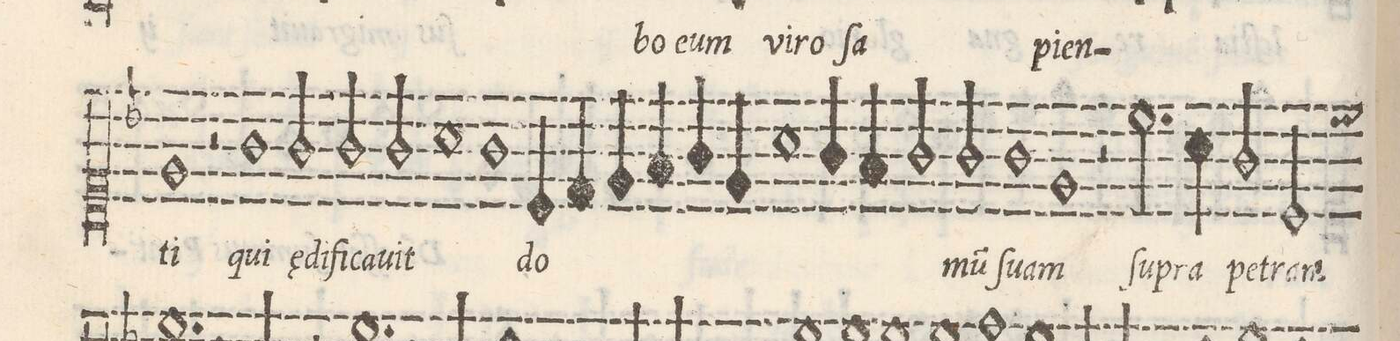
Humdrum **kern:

**kern	**text
*I"CANTVS	*
*clefC1	*
*k[b-]	*
*met(C|)	*
*M2/1	*
1e	-ti
2r	.
1g/	qui
=35-	=35-
2g/	ę-
2g/	-di-
2g/	-fi-
=36-	=36-
1a	-ca-
1g	-uit
=37-	=37-
4c/	do-
4d/	.
4e/	.
4f/	.
4g/	.
4e/	.
1a\	.
=38-	=38-
4g/	.
4f/	.
2g/	.
2g/	-mu(m)
=39-	=39-
1g	ſu-
1e	-am
=40-	=40-
2r	.
2.cc\	ſu-
4a\	-pra
2g/	pe-
=41-	=41-
2c/	-tram
*custos:cc	*ij
*-	*-
